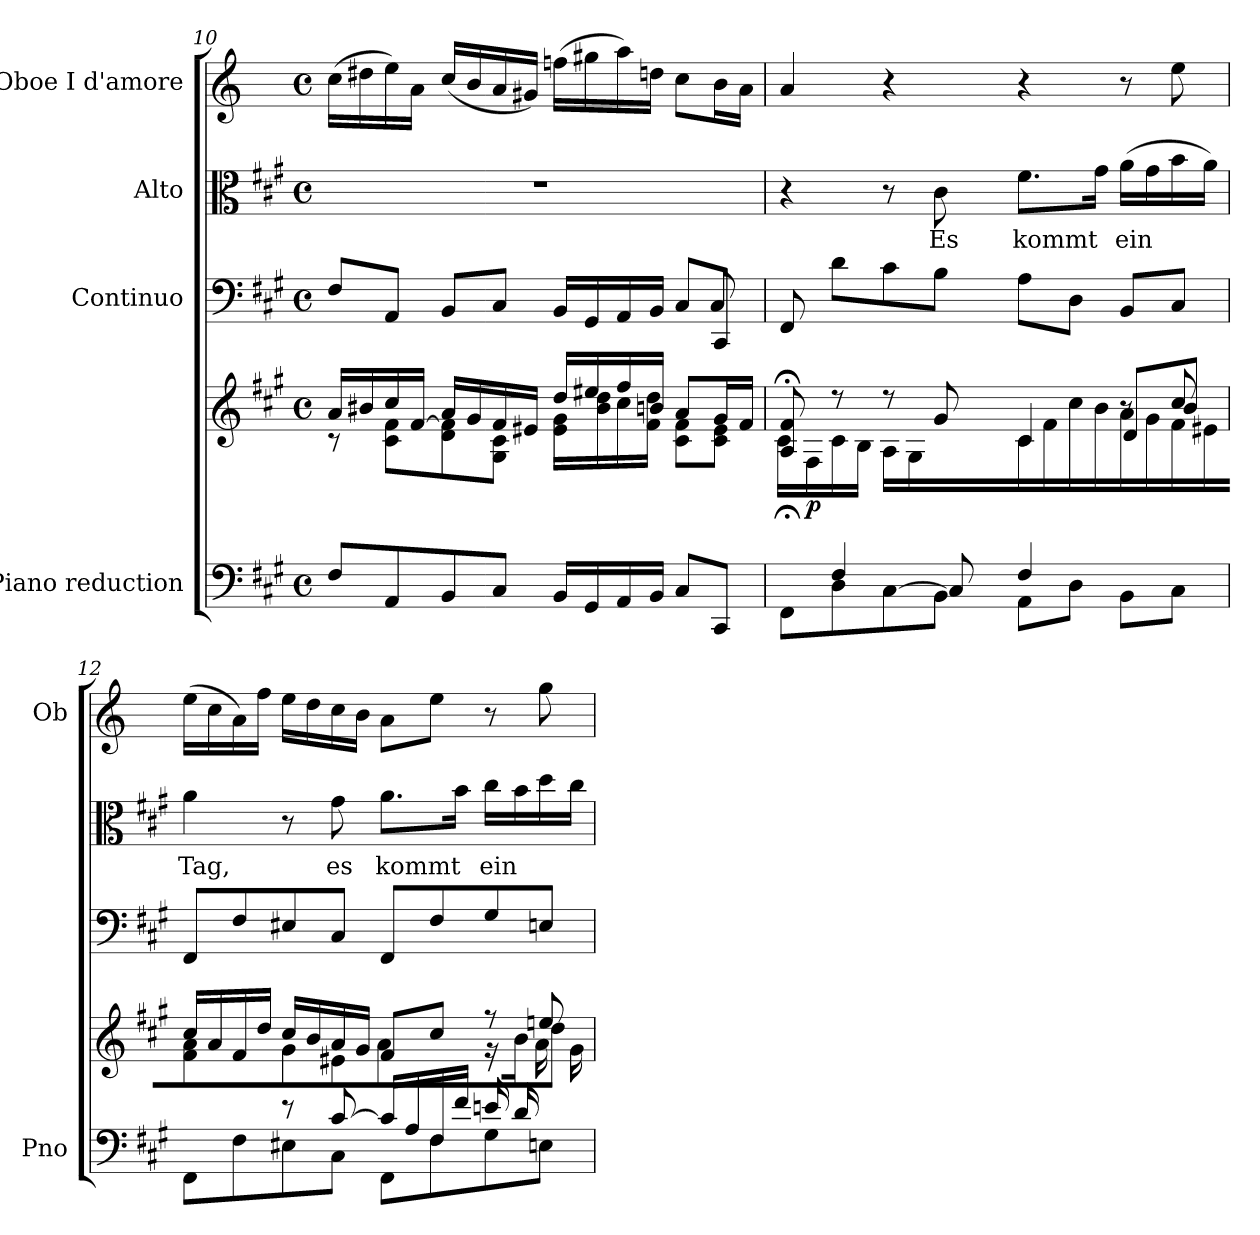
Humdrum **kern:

**kern	**kern	**dynam	**kern	**kern	**text	**kern	**dynam
*part4	*part4	*part4	*part3	*part2	*part2	*part1	*part1
*staff5	*staff4	*staff4/5	*staff3	*staff2	*staff2	*staff1	*staff1
*I"Piano reduction	*	*	*I"Continuo	*I"Alto	*	*I"Oboe I d'amore	*
*I'Pno	*	*	*	*	*	*I'Ob	*
*clefF4	*clefG2	*	*clefF4	*clefC3	*	*clefG2	*
*	*	*	*	*	*	*ITrd2c3	*
*k[f#c#g#]	*k[f#c#g#]	*	*k[f#c#g#]	*k[f#c#g#]	*	*k[f#c#g#]	*
*M4/4	*M4/4	*	*M4/4	*M4/4	*	*M4/4	*
*met(c)	*met(c)	*	*met(c)	*met(c)	*	*met(c)	*
=10	=10	=10	=10	=10	=10	=10	=10
*	*^	*	*^	*	*	*	*
8F#/L	16a/LL	8r	.	8F#/L	2..ryy	1r	.	(16a\LL	.
.	16b#X/	.	.	.	.	.	.	16b#X\	.
8AA/	16cc#/	8c#\ 8f#\L	.	8AA/J	.	.	.	16cc#\)	.
.	[<16f#/JJ	.	.	.	.	.	.	16f#\JJ	.
8BB/	16a/LL	8d\ 8f#\]	.	8BB/L	.	.	.	(16a/LL	.
.	16g#/	.	.	.	.	.	.	16g#/	.
8C#/J	16f#/	8G#\ 8c#\J	.	8C#/J	.	.	.	16f#/	.
.	16e#X/JJ	.	.	.	.	.	.	16e#X/JJ)	.
16BB/LL	16dd/LL	16e#\ 16g#\LL	.	16BB/LL	.	.	.	(16ddn\LL	.
16GG#/	16ee#X/	16b#\ 16dd\	.	16GG#/	.	.	.	16ee#X\	.
16AA/	16ff#/	16cc#\	.	16AA/	.	.	.	16ff#\)	.
16BB/JJ	16bn/JJ	16f#\ 16dd\JJ	.	16BB/JJ	.	.	.	16bn\JJ	.
8C#/L	8a/L	8c#\ 8f#\L	.	8C#/L	.	.	.	8a\L	.
8CC#/J	16g#/L	8c#\ 8e#\J	.	8CC#/J	8C#!/	.	.	16g#\L	.
.	16f#/JJ	.	.	.	.	.	.	16f#\JJ	.
*	*	*	*	*v	*v	*	*	*	*
=11	=11	=11	=11	=11	=11	=11	=11	=11
*^	*	*^	*	*	*	*	*	*
*	*^	*	*	*	*	*	*	*	*	*
4.ryy	8ryy	8FF#;\L	8A/;< 8f#/;<	16c#\LL	2.ryy	.	8FF#/	4r	.	4f#/	.
!	!	!	!	!	!	!LO:DY:b	!	!	!	!	!
.	.	.	.	16F#\	.	p	.	.	.	.	.
.	4F#/	8D\	8r	16c#\	.	.	8d\L	.	.	.	.
.	.	.	.	16B\JJ	.	.	.	.	.	.	.
.	.	[>8C#\	8r	16A\LL	.	.	8c#\	8r	.	4r	.
.	.	.	.	16G#\	.	.	.	.	.	.	.
!	!	!	!	!	!	!	!	!	!LO:LY:b	!	!
16F#/	8C#/]	8BB\J	8g#/	8ryy	.	.	8B\J	8c#\	Es	.	.
16E#X/JJ	.	.	.	.	.	.	.	.	.	.	.
!	!	!	!	!	!	!	!	!	!LO:LY:b	!	!
2ryy	4F#/	8AA\L	4c#/	16c#\LL	.	.	8A\L	8.f#\L	kommt	4r	.
.	.	.	.	16f#\	.	.	.	.	.	.	.
.	.	8D\J	.	16cc#\	.	.	8D\J	.	.	.	.
.	.	.	.	16b\JJ	.	.	.	16g#\Jk	.	.	.
!	!	!	!	!	!	!	!	!	!LO:LY:b	!	!
.	4ryy	8BB\L	8r	16a\LL	8d/L	.	8BB/L	(16a\LL	ein	8r	.
.	.	.	.	16g#\	.	.	.	16g#\	.	.	.
!	!	!	!	!	!	!	!	!	!	!	!LO:DY:b
.	.	8C#\J	8cc#/	16f#\	8b/J	.	8C#/J	16b\	.	8cc#\	other-dynamics
.	.	.	.	16e#X\JJ	.	.	.	16a\JJ)	.	.	.
*	*v	*v	*	*	*	*	*	*	*	*	*
!!LO:PB:g=z
=12	=12	=12	=12	=12	=12	=12	=12	=12	=12	=12
!	!	!	!	!	!	!	!	!LO:LY:b	!	!
4ryy	8FF#\L	16cc#/LL	4f#\ 4a\	2..ryy	.	8FF#/L	4a\	Tag,	(16cc#\LL	.
.	.	16a/	.	.	.	.	.	.	16a\	.
.	8F#\	16f#/	.	.	.	8F#/	.	.	16f#\)	.
.	.	16dd/JJ	.	.	.	.	.	.	16dd\JJ	.
8r	8E#X\	16cc#/LL	8g#\L	.	.	8E#X/	8r	.	16cc#\LL	.
.	.	16b/	.	.	.	.	.	.	16b\	.
!	!	!	!	!	!	!	!	!LO:LY:b	!	!
[8c#/	8C#\J	16a/	8e#X\J	.	.	8C#/J	8g#\	es	16a\	.
.	.	16g#/JJ	.	.	.	.	.	.	16g#\JJ	.
!	!	!	!	!	!	!	!	!LO:LY:b	!	!
16c#/LL]	8FF#\L	8f#/L	4a\	.	.	8FF#/L	8.a\L	kommt	8f#\L	.
16A/	.	.	.	.	.	.	.	.	.	.
16F#/	8F#\	8cc#/J	.	.	.	8F#/	.	.	8cc#\J	.
16f#/JJ	.	.	.	.	.	.	16b\Jk	.	.	.
!	!	!	!	!	!	!	!	!LO:LY:b	!	!
16en/LL	8G#\	8r	16r	.	.	8G#/	16cc#\LL	ein	8r	.
16d/	.	.	16b\KL	.	.	.	16b\	.	.	.
8ryy	8En\J	8een/	8dd\J	16a\	.	8En/J	16dd\	.	8ee\	.
.	.	.	.	16g#\JJ	.	.	16cc#\JJ	.	.	.
*v	*v	*	*	*	*	*	*	*	*	*
*	*v	*v	*v	*	*	*	*	*	*
=	=	=	=	=	=	=	=
*-	*-	*-	*-	*-	*-	*-	*-
